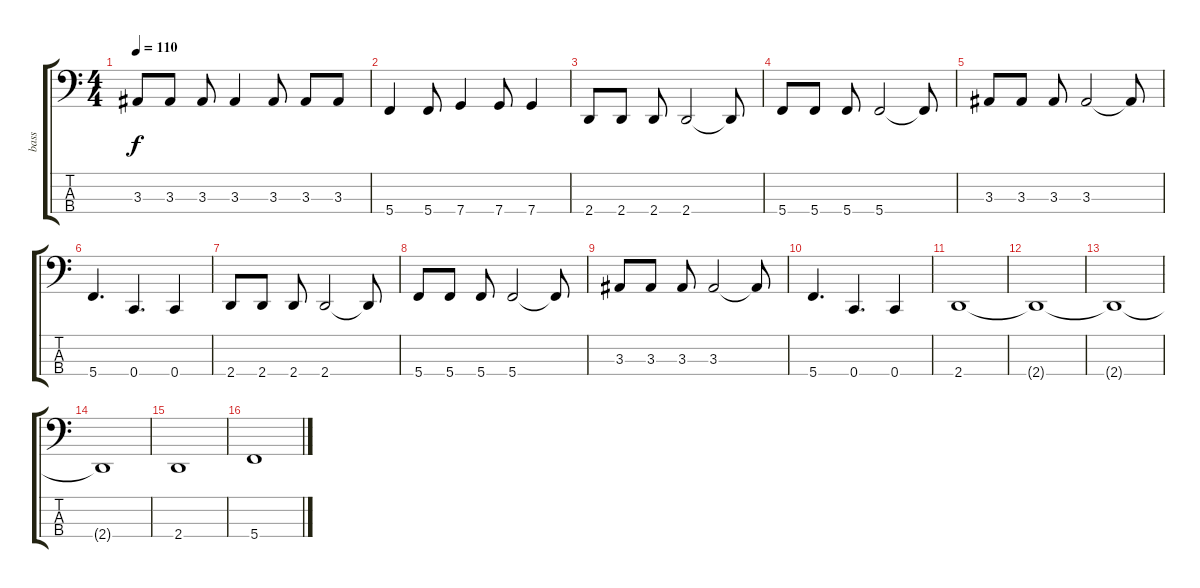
\track ("bass" "bass") {instrument electricbassfinger}
\staff {score tabs}
\tuning (F2 C2 G1 C1) {hide}
\ts (4 4)
\tempo 110
\clef f4
\ks c
3.3.8{dy f} 3.3.8 3.3.8 3.3.4 3.3.8 3.3.8 3.3.8 |
5.4.4 5.4.8 7.4.4 7.4.8 7.4.4 |
2.4.8 2.4.8 2.4.8 2.4.2 2.4{t}.8 |
5.4.8 5.4.8 5.4.8 5.4.2 5.4{t}.8 |
3.3.8 3.3.8 3.3.8 3.3.2 3.3{t}.8 |
5.4.4{d} 0.4.4{d} 0.4.4 |
2.4.8 2.4.8 2.4.8 2.4.2 2.4{t}.8 |
5.4.8 5.4.8 5.4.8 5.4.2 5.4{t}.8 |
3.3.8 3.3.8 3.3.8 3.3.2 3.3{t}.8 |
5.4.4{d} 0.4.4{d} 0.4.4 |
2.4.1 |
2.4{t}.1 |
2.4{t}.1 |
2.4{t}.1 |
2.4.1 |
5.4.1
